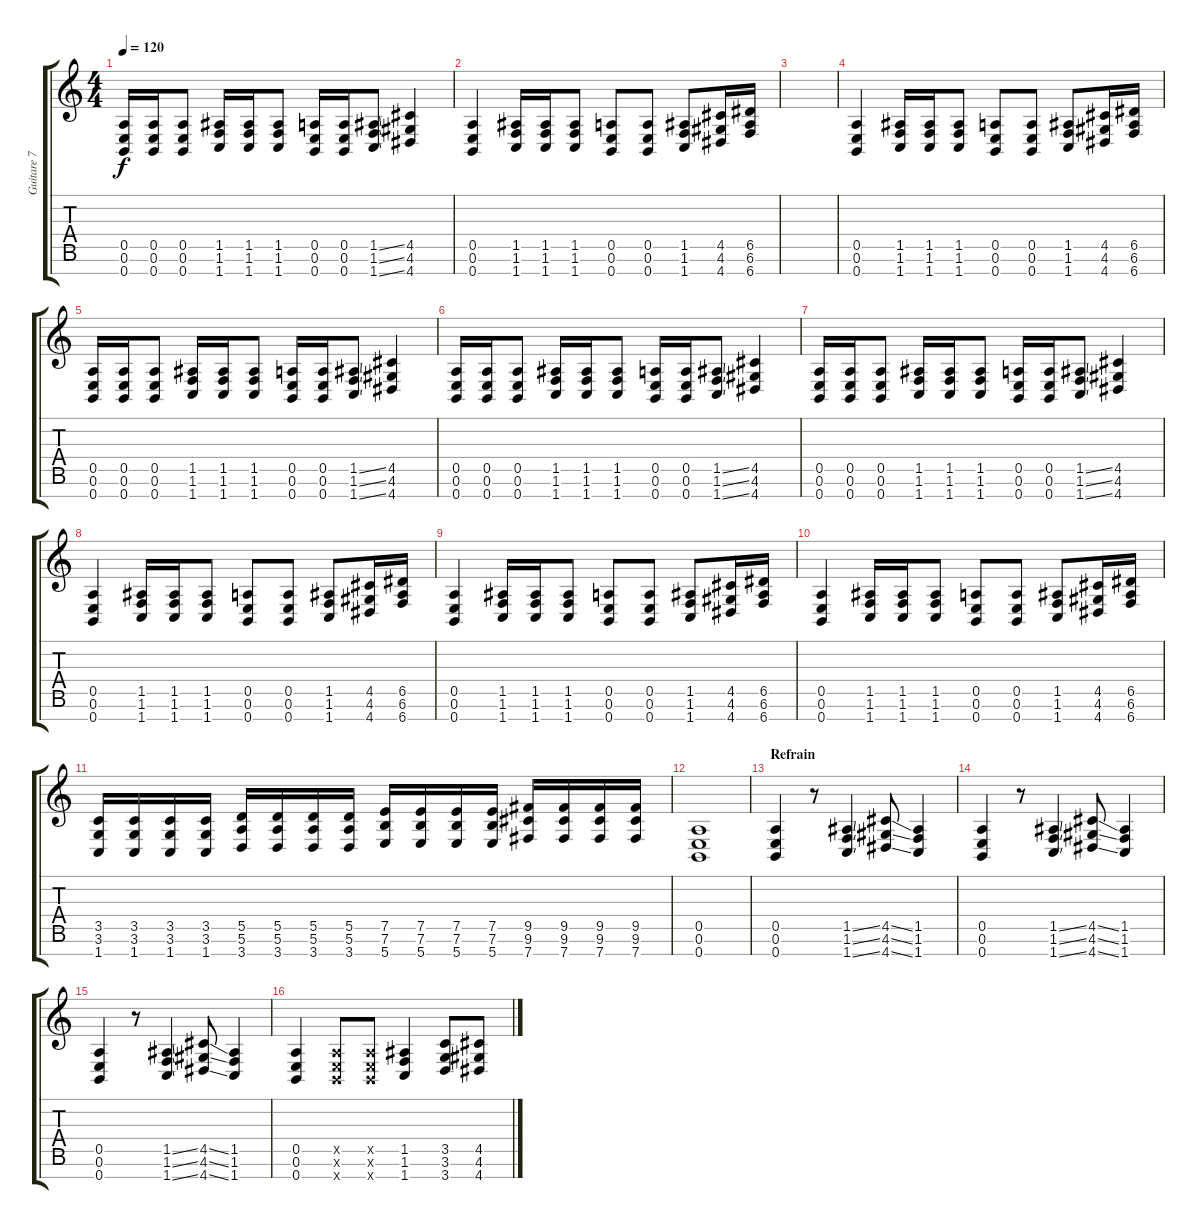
\track ("Guitare 7 cordes B2" "Guitare 7 ") {instrument distortionguitar}
\staff {score tabs}
\tuning (E4 B3 G3 D3 A2 E2 B1) {hide}
\ts (4 4)
\tempo 120
\clef g2
\ks c
(0.5 0.6 0.7).16{dy f} (0.5 0.6 0.7).16 (0.5 0.6 0.7).8 (1.5 1.6 1.7).16 (1.5 1.6 1.7).16 (1.5 1.6 1.7).8 (0.5 0.6 0.7).16 (0.5 0.6 0.7).16 (1.5{ss} 1.6{ss} 1.7{ss}).8 (4.5 4.6 4.7).4 |
(0.5 0.6 0.7).4 (1.5 1.6 1.7).16 (1.5 1.6 1.7).16 (1.5 1.6 1.7).8 (0.5 0.6 0.7).8 (0.5 0.6 0.7).8 (1.5 1.6 1.7).8 (4.5 4.6 4.7).16 (6.5 6.6 6.7).16 |
|
(0.5 0.6 0.7).4 (1.5 1.6 1.7).16 (1.5 1.6 1.7).16 (1.5 1.6 1.7).8 (0.5 0.6 0.7).8 (0.5 0.6 0.7).8 (1.5 1.6 1.7).8 (4.5 4.6 4.7).16 (6.5 6.6 6.7).16 |
(0.5 0.6 0.7).16 (0.5 0.6 0.7).16 (0.5 0.6 0.7).8 (1.5 1.6 1.7).16 (1.5 1.6 1.7).16 (1.5 1.6 1.7).8 (0.5 0.6 0.7).16 (0.5 0.6 0.7).16 (1.5{ss} 1.6{ss} 1.7{ss}).8 (4.5 4.6 4.7).4 |
(0.5 0.6 0.7).16 (0.5 0.6 0.7).16 (0.5 0.6 0.7).8 (1.5 1.6 1.7).16 (1.5 1.6 1.7).16 (1.5 1.6 1.7).8 (0.5 0.6 0.7).16 (0.5 0.6 0.7).16 (1.5{ss} 1.6{ss} 1.7{ss}).8 (4.5 4.6 4.7).4 |
(0.5 0.6 0.7).16 (0.5 0.6 0.7).16 (0.5 0.6 0.7).8 (1.5 1.6 1.7).16 (1.5 1.6 1.7).16 (1.5 1.6 1.7).8 (0.5 0.6 0.7).16 (0.5 0.6 0.7).16 (1.5{ss} 1.6{ss} 1.7{ss}).8 (4.5 4.6 4.7).4 |
(0.5 0.6 0.7).4 (1.5 1.6 1.7).16 (1.5 1.6 1.7).16 (1.5 1.6 1.7).8 (0.5 0.6 0.7).8 (0.5 0.6 0.7).8 (1.5 1.6 1.7).8 (4.5 4.6 4.7).16 (6.5 6.6 6.7).16 |
(0.5 0.6 0.7).4 (1.5 1.6 1.7).16 (1.5 1.6 1.7).16 (1.5 1.6 1.7).8 (0.5 0.6 0.7).8 (0.5 0.6 0.7).8 (1.5 1.6 1.7).8 (4.5 4.6 4.7).16 (6.5 6.6 6.7).16 |
(0.5 0.6 0.7).4 (1.5 1.6 1.7).16 (1.5 1.6 1.7).16 (1.5 1.6 1.7).8 (0.5 0.6 0.7).8 (0.5 0.6 0.7).8 (1.5 1.6 1.7).8 (4.5 4.6 4.7).16 (6.5 6.6 6.7).16 |
(3.5 3.6 1.7).16 (3.5 3.6 1.7).16 (3.5 3.6 1.7).16 (3.5 3.6 1.7).16 (5.5 5.6 3.7).16 (5.5 5.6 3.7).16 (5.5 5.6 3.7).16 (5.5 5.6 3.7).16 (7.5 7.6 5.7).16 (7.5 7.6 5.7).16 (7.5 7.6 5.7).16 (7.5 7.6 5.7).16 (9.5 9.6 7.7).16 (9.5 9.6 7.7).16 (9.5 9.6 7.7).16 (9.5 9.6 7.7).16 |
(0.5 0.6 0.7).1 |
\section ("" "Refrain")
(0.5 0.6 0.7).4 r.8 (1.5{ss} 1.6{ss} 1.7{ss}).4 (4.5{ss} 4.6{ss} 4.7{ss}).8 (1.5 1.6 1.7).4 |
(0.5 0.6 0.7).4 r.8 (1.5{ss} 1.6{ss} 1.7{ss}).4 (4.5{ss} 4.6{ss} 4.7{ss}).8 (1.5 1.6 1.7).4 |
(0.5 0.6 0.7).4 r.8 (1.5{ss} 1.6{ss} 1.7{ss}).4 (4.5{ss} 4.6{ss} 4.7{ss}).8 (1.5 1.6 1.7).4 |
(0.5 0.6 0.7).4 (0.5{x} 0.6{x} 0.7{x}).8 (0.5{x} 0.6{x} 0.7{x}).8 (1.5 1.6 1.7).4 (3.5 3.6 3.7).8 (4.5 4.6 4.7).8
